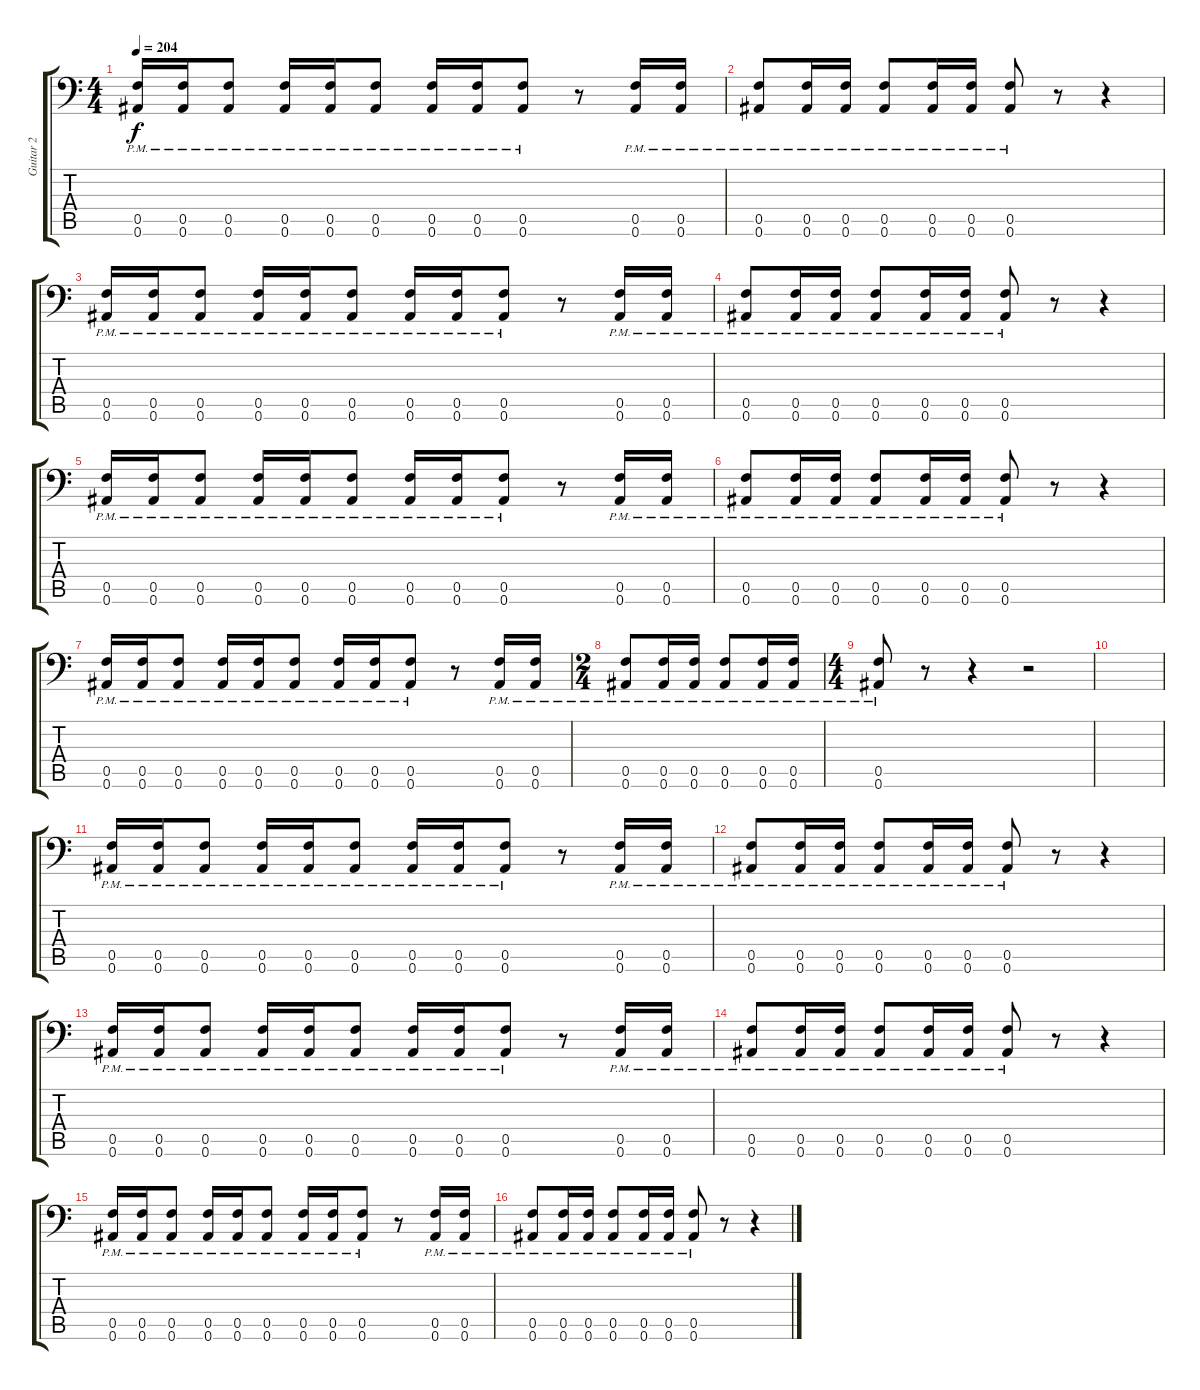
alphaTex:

\track ("Guitar 2" "Guitar 2") {instrument distortionguitar}
\staff {score tabs}
\tuning (C4 G3 Eb3 Bb2 F2 Bb1) {hide}
\ts (4 4)
\tempo 204
\clef f4
\ks c
(0.5{pm} 0.6{pm}).16{dy f} (0.5{pm} 0.6{pm}).16 (0.5{pm} 0.6{pm}).8 (0.5{pm} 0.6{pm}).16 (0.5{pm} 0.6{pm}).16 (0.5{pm} 0.6{pm}).8 (0.5{pm} 0.6{pm}).16 (0.5{pm} 0.6{pm}).16 (0.5{pm} 0.6{pm}).8 r.8 (0.5{pm} 0.6{pm}).16 (0.5{pm} 0.6{pm}).16 |
(0.5{pm} 0.6{pm}).8 (0.5{pm} 0.6{pm}).16 (0.5{pm} 0.6{pm}).16 (0.5{pm} 0.6{pm}).8 (0.5{pm} 0.6{pm}).16 (0.5{pm} 0.6{pm}).16 (0.5{pm} 0.6{pm}).8 r.8 r.4 |
(0.5{pm} 0.6{pm}).16 (0.5{pm} 0.6{pm}).16 (0.5{pm} 0.6{pm}).8 (0.5{pm} 0.6{pm}).16 (0.5{pm} 0.6{pm}).16 (0.5{pm} 0.6{pm}).8 (0.5{pm} 0.6{pm}).16 (0.5{pm} 0.6{pm}).16 (0.5{pm} 0.6{pm}).8 r.8 (0.5{pm} 0.6{pm}).16 (0.5{pm} 0.6{pm}).16 |
(0.5{pm} 0.6{pm}).8 (0.5{pm} 0.6{pm}).16 (0.5{pm} 0.6{pm}).16 (0.5{pm} 0.6{pm}).8 (0.5{pm} 0.6{pm}).16 (0.5{pm} 0.6{pm}).16 (0.5{pm} 0.6{pm}).8 r.8 r.4 |
(0.5{pm} 0.6{pm}).16 (0.5{pm} 0.6{pm}).16 (0.5{pm} 0.6{pm}).8 (0.5{pm} 0.6{pm}).16 (0.5{pm} 0.6{pm}).16 (0.5{pm} 0.6{pm}).8 (0.5{pm} 0.6{pm}).16 (0.5{pm} 0.6{pm}).16 (0.5{pm} 0.6{pm}).8 r.8 (0.5{pm} 0.6{pm}).16 (0.5{pm} 0.6{pm}).16 |
(0.5{pm} 0.6{pm}).8 (0.5{pm} 0.6{pm}).16 (0.5{pm} 0.6{pm}).16 (0.5{pm} 0.6{pm}).8 (0.5{pm} 0.6{pm}).16 (0.5{pm} 0.6{pm}).16 (0.5{pm} 0.6{pm}).8 r.8 r.4 |
(0.5{pm} 0.6{pm}).16 (0.5{pm} 0.6{pm}).16 (0.5{pm} 0.6{pm}).8 (0.5{pm} 0.6{pm}).16 (0.5{pm} 0.6{pm}).16 (0.5{pm} 0.6{pm}).8 (0.5{pm} 0.6{pm}).16 (0.5{pm} 0.6{pm}).16 (0.5{pm} 0.6{pm}).8 r.8 (0.5{pm} 0.6{pm}).16 (0.5{pm} 0.6{pm}).16 |
\ts (2 4)
(0.5{pm} 0.6{pm}).8 (0.5{pm} 0.6{pm}).16 (0.5{pm} 0.6{pm}).16 (0.5{pm} 0.6{pm}).8 (0.5{pm} 0.6{pm}).16 (0.5{pm} 0.6{pm}).16 |
\ts (4 4)
(0.5{pm} 0.6{pm}).8 r.8 r.4 r.2 |
|
(0.5{pm} 0.6{pm}).16 (0.5{pm} 0.6{pm}).16 (0.5{pm} 0.6{pm}).8 (0.5{pm} 0.6{pm}).16 (0.5{pm} 0.6{pm}).16 (0.5{pm} 0.6{pm}).8 (0.5{pm} 0.6{pm}).16 (0.5{pm} 0.6{pm}).16 (0.5{pm} 0.6{pm}).8 r.8 (0.5{pm} 0.6{pm}).16 (0.5{pm} 0.6{pm}).16 |
(0.5{pm} 0.6{pm}).8 (0.5{pm} 0.6{pm}).16 (0.5{pm} 0.6{pm}).16 (0.5{pm} 0.6{pm}).8 (0.5{pm} 0.6{pm}).16 (0.5{pm} 0.6{pm}).16 (0.5{pm} 0.6{pm}).8 r.8 r.4 |
(0.5{pm} 0.6{pm}).16 (0.5{pm} 0.6{pm}).16 (0.5{pm} 0.6{pm}).8 (0.5{pm} 0.6{pm}).16 (0.5{pm} 0.6{pm}).16 (0.5{pm} 0.6{pm}).8 (0.5{pm} 0.6{pm}).16 (0.5{pm} 0.6{pm}).16 (0.5{pm} 0.6{pm}).8 r.8 (0.5{pm} 0.6{pm}).16 (0.5{pm} 0.6{pm}).16 |
(0.5{pm} 0.6{pm}).8 (0.5{pm} 0.6{pm}).16 (0.5{pm} 0.6{pm}).16 (0.5{pm} 0.6{pm}).8 (0.5{pm} 0.6{pm}).16 (0.5{pm} 0.6{pm}).16 (0.5{pm} 0.6{pm}).8 r.8 r.4 |
(0.5{pm} 0.6{pm}).16 (0.5{pm} 0.6{pm}).16 (0.5{pm} 0.6{pm}).8 (0.5{pm} 0.6{pm}).16 (0.5{pm} 0.6{pm}).16 (0.5{pm} 0.6{pm}).8 (0.5{pm} 0.6{pm}).16 (0.5{pm} 0.6{pm}).16 (0.5{pm} 0.6{pm}).8 r.8 (0.5{pm} 0.6{pm}).16 (0.5{pm} 0.6{pm}).16 |
(0.5{pm} 0.6{pm}).8 (0.5{pm} 0.6{pm}).16 (0.5{pm} 0.6{pm}).16 (0.5{pm} 0.6{pm}).8 (0.5{pm} 0.6{pm}).16 (0.5{pm} 0.6{pm}).16 (0.5{pm} 0.6{pm}).8 r.8 r.4
